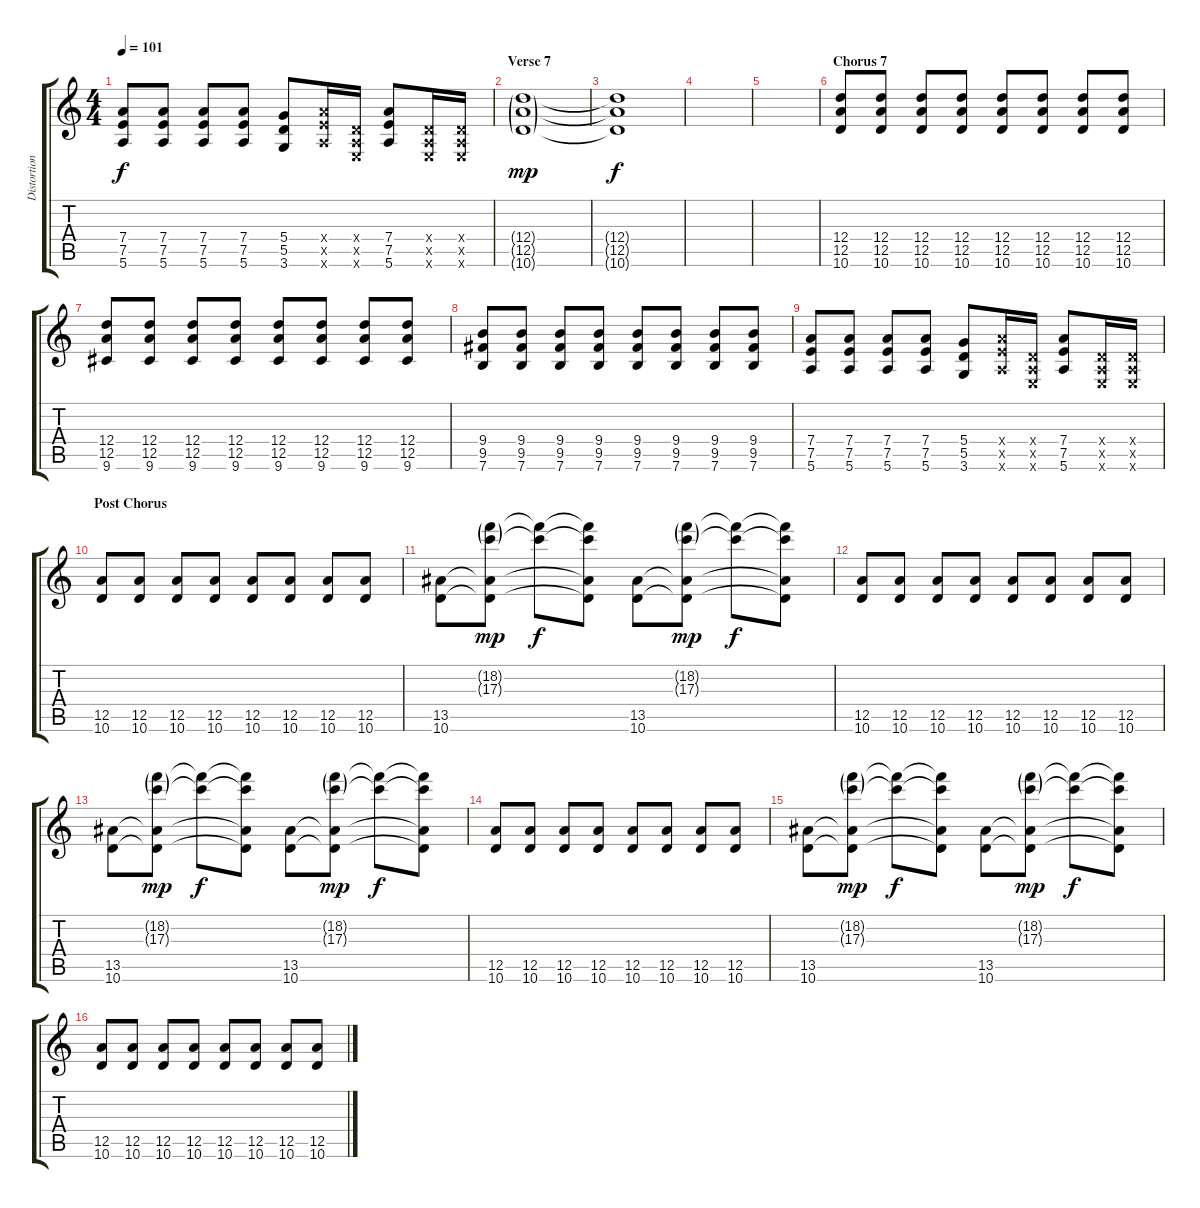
\track ("Distortion Guitar" "Distortion") {instrument distortionguitar}
\staff {score tabs}
\tuning (E4 B3 G3 D3 A2 E2) {hide}
\ts (4 4)
\tempo 101
\clef g2
\ks c
(7.4 7.5 5.6).8{dy f} (7.4 7.5 5.6).8 (7.4 7.5 5.6).8 (7.4 7.5 5.6).8 (5.4 5.5 3.6).8 (7.4{x} 7.5{x} 5.6{x}).16 (0.4{x} 0.5{x} 0.6{x}).16 (7.4 7.5 5.6).8 (0.4{x} 0.5{x} 0.6{x}).16 (0.4{x} 0.5{x} 0.6{x}).16 |
\section ("" "Verse 7")
(12.4{g} 12.5{g} 10.6{g}).1{dy mp} |
(12.4{t} 12.5{t} 10.6{t}).1{dy f} |
|
|
\section ("" "Chorus 7")
(12.4 12.5 10.6).8 (12.4 12.5 10.6).8 (12.4 12.5 10.6).8 (12.4 12.5 10.6).8 (12.4 12.5 10.6).8 (12.4 12.5 10.6).8 (12.4 12.5 10.6).8 (12.4 12.5 10.6).8 |
(12.4 12.5 9.6).8 (12.4 12.5 9.6).8 (12.4 12.5 9.6).8 (12.4 12.5 9.6).8 (12.4 12.5 9.6).8 (12.4 12.5 9.6).8 (12.4 12.5 9.6).8 (12.4 12.5 9.6).8 |
(9.4 9.5 7.6).8 (9.4 9.5 7.6).8 (9.4 9.5 7.6).8 (9.4 9.5 7.6).8 (9.4 9.5 7.6).8 (9.4 9.5 7.6).8 (9.4 9.5 7.6).8 (9.4 9.5 7.6).8 |
(7.4 7.5 5.6).8 (7.4 7.5 5.6).8 (7.4 7.5 5.6).8 (7.4 7.5 5.6).8 (5.4 5.5 3.6).8 (7.4{x} 7.5{x} 5.6{x}).16 (0.4{x} 0.5{x} 0.6{x}).16 (7.4 7.5 5.6).8 (0.4{x} 0.5{x} 0.6{x}).16 (0.4{x} 0.5{x} 0.6{x}).16 |
\section ("" "Post Chorus")
(12.5 10.6).8 (12.5 10.6).8 (12.5 10.6).8 (12.5 10.6).8 (12.5 10.6).8 (12.5 10.6).8 (12.5 10.6).8 (12.5 10.6).8 |
(13.5 10.6).8 (18.2{g} 17.3{g} 13.5{t} 10.6{t}).8{dy mp} (18.2{t} 17.3{t}).8{dy f} (18.2{t} 17.3{t} 13.5{t} 10.6{t}).8 (13.5 10.6).8 (18.2{g} 17.3{g} 13.5{t} 10.6{t}).8{dy mp} (18.2{t} 17.3{t}).8{dy f} (18.2{t} 17.3{t} 13.5{t} 10.6{t}).8 |
(12.5 10.6).8 (12.5 10.6).8 (12.5 10.6).8 (12.5 10.6).8 (12.5 10.6).8 (12.5 10.6).8 (12.5 10.6).8 (12.5 10.6).8 |
(13.5 10.6).8 (18.2{g} 17.3{g} 13.5{t} 10.6{t}).8{dy mp} (18.2{t} 17.3{t}).8{dy f} (18.2{t} 17.3{t} 13.5{t} 10.6{t}).8 (13.5 10.6).8 (18.2{g} 17.3{g} 13.5{t} 10.6{t}).8{dy mp} (18.2{t} 17.3{t}).8{dy f} (18.2{t} 17.3{t} 13.5{t} 10.6{t}).8 |
(12.5 10.6).8 (12.5 10.6).8 (12.5 10.6).8 (12.5 10.6).8 (12.5 10.6).8 (12.5 10.6).8 (12.5 10.6).8 (12.5 10.6).8 |
(13.5 10.6).8 (18.2{g} 17.3{g} 13.5{t} 10.6{t}).8{dy mp} (18.2{t} 17.3{t}).8{dy f} (18.2{t} 17.3{t} 13.5{t} 10.6{t}).8 (13.5 10.6).8 (18.2{g} 17.3{g} 13.5{t} 10.6{t}).8{dy mp} (18.2{t} 17.3{t}).8{dy f} (18.2{t} 17.3{t} 13.5{t} 10.6{t}).8 |
(12.5 10.6).8 (12.5 10.6).8 (12.5 10.6).8 (12.5 10.6).8 (12.5 10.6).8 (12.5 10.6).8 (12.5 10.6).8 (12.5 10.6).8
